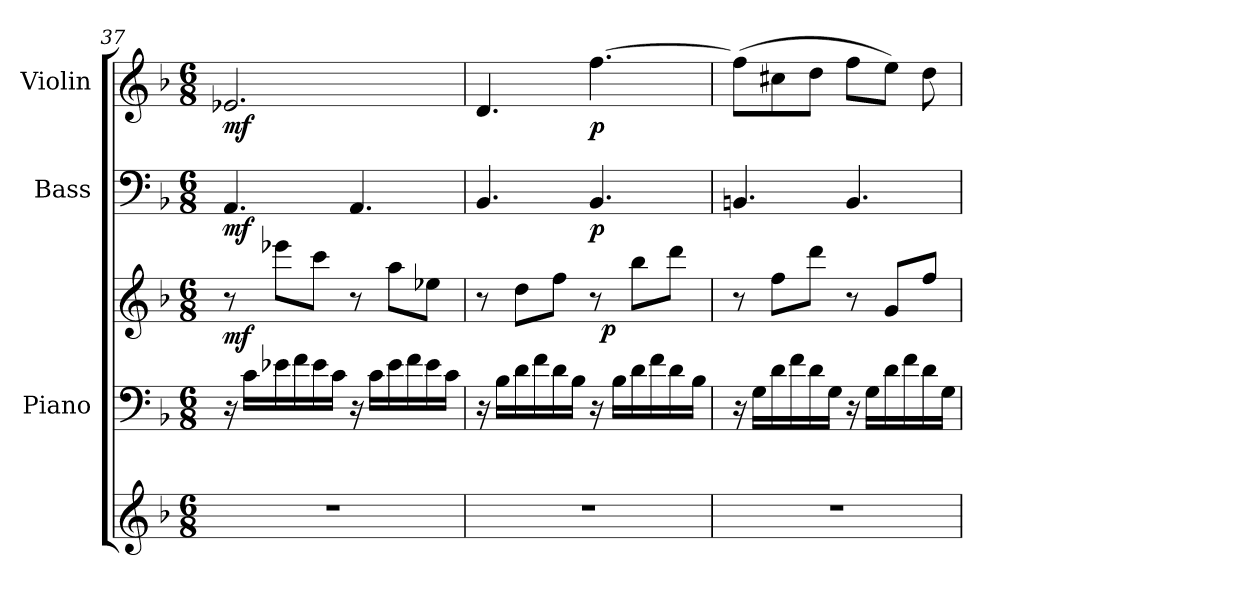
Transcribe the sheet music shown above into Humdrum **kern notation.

**kern	**kern	**kern	**dynam	**kern	**dynam	**kern	**dynam
*part4	*part3	*part3	*part3	*part2	*part2	*part1	*part1
*staff5	*staff4	*staff3	*staff3/4	*staff2	*staff2	*staff1	*staff1
*	*I"Piano	*	*	*I"Bass	*	*I"Violin	*
*	*I'Pno.	*	*	*I'Bs.	*	*I'Vln.	*
*clefG2	*clefF4	*clefG2	*	*clefF4	*	*clefG2	*
*	*	*	*	*ITrd7c12	*	*	*
*k[b-]	*k[b-]	*k[b-]	*	*k[b-]	*	*k[b-]	*
*F:	*F:	*F:	*	*F:	*	*F:	*
*M6/8	*M6/8	*M6/8	*	*M6/8	*	*M6/8	*
=37	=37	=37	=37	=37	=37	=37	=37
!	!	!	!LO:DY:b	!	!LO:DY:b	!	!LO:DY:b
2.r	16r	8r	mf	4.AAA/	mf	2.e-X/	mf
.	16c\LL	.	.	.	.	.	.
.	16e-X\	8eee-X\L	.	.	.	.	.
.	16f\	.	.	.	.	.	.
.	16e-\	8ccc\J	.	.	.	.	.
.	16c\JJ	.	.	.	.	.	.
.	16r	8r	.	4.AAA/	.	.	.
.	16c\LL	.	.	.	.	.	.
.	16e-\	8aa\L	.	.	.	.	.
.	16f\	.	.	.	.	.	.
.	16e-\	8ee-X\J	.	.	.	.	.
.	16c\JJ	.	.	.	.	.	.
=38	=38	=38	=38	=38	=38	=38	=38
*	*	*^	*	*	*	*	*
2.r	16r	8r	4ryy	.	4.BBB-/	.	4.d/	.
.	16B-\LL	.	.	.	.	.	.	.
.	16d\	8dd\L	.	.	.	.	.	.
.	16f\	.	.	.	.	.	.	.
.	16d\	8ff\J	8ryy	.	.	.	.	.
.	16B-\JJ	.	.	.	.	.	.	.
!	!	!	!	!	!	!LO:DY:b	!	!LO:DY:b
.	16r	8r	32ryy	.	4.BBB-/	p	[4.ff\	p
!	!	!	!	!LO:DY:b	!	!	!	!
.	.	.	4ryy	p	.	.	.	.
.	16B-\LL	.	.	.	.	.	.	.
.	16d\	8bb-\L	.	.	.	.	.	.
.	16f\	.	.	.	.	.	.	.
.	16d\	8ddd\J	.	.	.	.	.	.
.	.	.	16.ryy	.	.	.	.	.
.	16B-\JJ	.	.	.	.	.	.	.
*	*	*v	*v	*	*	*	*	*
!!LO:LB:g=z
=39	=39	=39	=39	=39	=39	=39	=39
2.r	16r	8r	.	4.BBBn/	.	(>8ff\L]	.
.	16G\LL	.	.	.	.	.	.
.	16d\	8ff\L	.	.	.	8cc#X\	.
.	16f\	.	.	.	.	.	.
.	16d\	8ddd\J	.	.	.	8dd\J	.
.	16G\JJ	.	.	.	.	.	.
.	16r	8r	.	4.BBB/	.	8ff\L	.
.	16G\LL	.	.	.	.	.	.
.	16d\	8g/L	.	.	.	8ee\J)	.
.	16f\	.	.	.	.	.	.
.	16d\	8ff/J	.	.	.	8dd\	.
.	16G\JJ	.	.	.	.	.	.
=	=	=	=	=	=	=	=
*-	*-	*-	*-	*-	*-	*-	*-
